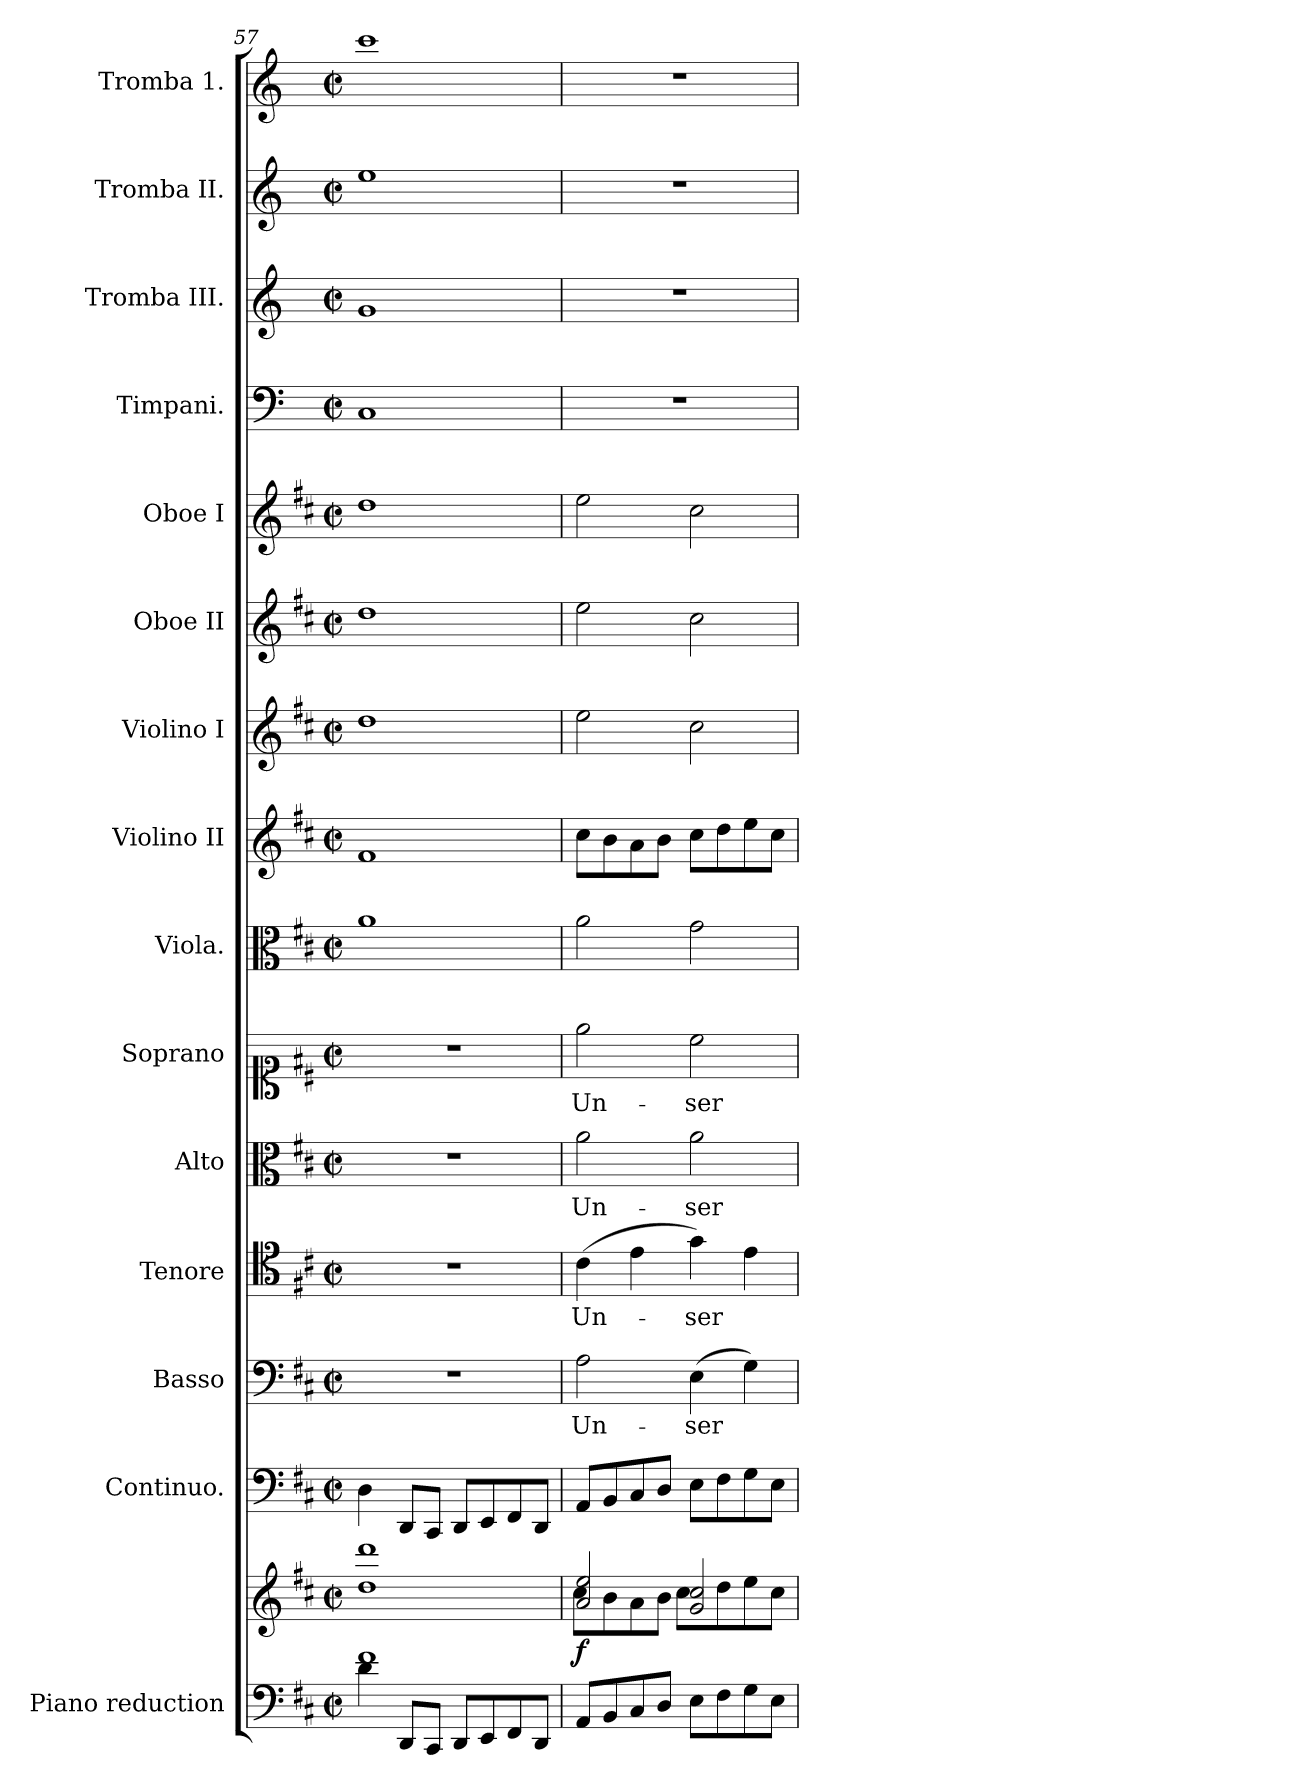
**kern	**kern	**dynam	**kern	**kern	**text	**kern	**text	**kern	**text	**kern	**text	**kern	**kern	**kern	**kern	**kern	**kern	**kern	**kern	**kern
*part15	*part15	*part15	*part14	*part13	*part13	*part12	*part12	*part11	*part11	*part10	*part10	*part9	*part8	*part7	*part6	*part5	*part4	*part3	*part2	*part1
*staff16	*staff15	*staff15/16	*staff14	*staff13	*staff13	*staff12	*staff12	*staff11	*staff11	*staff10	*staff10	*staff9	*staff8	*staff7	*staff6	*staff5	*staff4	*staff3	*staff2	*staff1
*I"Piano reduction	*	*	*I"Continuo.	*I"Basso	*	*I"Tenore	*	*I"Alto	*	*I"Soprano	*	*I"Viola.	*I"Violino II	*I"Violino I	*I"Oboe II	*I"Oboe I	*I"Timpani.	*I"Tromba III.	*I"Tromba II.	*I"Tromba 1.
*I'Pno	*	*	*	*	*	*	*	*	*	*	*	*I'Vla	*	*I'Vln	*I'Ob	*I'Ob	*I'Timp	*	*	*
*clefF4	*clefG2	*	*clefF4	*clefF4	*	*clefC4	*	*clefC3	*	*clefC1	*	*clefC3	*clefG2	*clefG2	*clefG2	*clefG2	*clefF4	*clefG2	*clefG2	*clefG2
*	*	*	*	*	*	*	*	*	*	*	*	*	*	*	*	*	*ITrd-1c-2	*ITrd-1c-2	*ITrd-1c-2	*ITrd-1c-2
*k[f#c#]	*k[f#c#]	*	*k[f#c#]	*k[f#c#]	*	*k[f#c#]	*	*k[f#c#]	*	*k[f#c#]	*	*k[f#c#]	*k[f#c#]	*k[f#c#]	*k[f#c#]	*k[f#c#]	*k[f#c#]	*k[f#c#]	*k[f#c#]	*k[f#c#]
*M2/2	*M2/2	*	*M2/2	*M2/2	*	*M2/2	*	*M2/2	*	*M2/2	*	*M2/2	*M2/2	*M2/2	*M2/2	*M2/2	*M2/2	*M2/2	*M2/2	*M2/2
*met(c|)	*met(c|)	*	*met(c|)	*met(c|)	*	*met(c|)	*	*met(c|)	*	*met(c|)	*	*met(c|)	*met(c|)	*met(c|)	*met(c|)	*met(c|)	*met(c|)	*met(c|)	*met(c|)	*met(c|)
=57	=57	=57	=57	=57	=57	=57	=57	=57	=57	=57	=57	=57	=57	=57	=57	=57	=57	=57	=57	=57
*^	*	*	*	*	*	*	*	*	*	*	*	*	*	*	*	*	*	*	*	*
1f#	4d\	1dd 1ddd	.	4D\	1r	.	1r	.	1r	.	1r	.	1a	1f#	1dd	1dd	1dd	1D	1a	1ff#	1ddd
.	8DD/L	.	.	8DD/L	.	.	.	.	.	.	.	.	.	.	.	.	.	.	.	.	.
.	8CC#/J	.	.	8CC#/J	.	.	.	.	.	.	.	.	.	.	.	.	.	.	.	.	.
.	8DD/L	.	.	8DD/L	.	.	.	.	.	.	.	.	.	.	.	.	.	.	.	.	.
.	8EE/	.	.	8EE/	.	.	.	.	.	.	.	.	.	.	.	.	.	.	.	.	.
.	8FF#/	.	.	8FF#/	.	.	.	.	.	.	.	.	.	.	.	.	.	.	.	.	.
.	8DD/J	.	.	8DD/J	.	.	.	.	.	.	.	.	.	.	.	.	.	.	.	.	.
=58	=58	=58	=58	=58	=58	=58	=58	=58	=58	=58	=58	=58	=58	=58	=58	=58	=58	=58	=58	=58	=58
*	*	*^	*	*	*	*	*	*	*	*	*	*	*	*	*	*	*	*	*	*	*
!	!	!	!	!LO:DY:b	!	!	!LO:LY:b	!	!LO:LY:b	!	!LO:LY:b	!	!LO:LY:b	!	!	!	!	!	!	!	!	!
*v	*v	*	*	*	*	*	*	*	*	*	*	*	*	*	*	*	*	*	*	*	*	*
8AA/L	2a/ 2ee/	8cc#\L	f	8AA/L	2A\	Un-	(>4c#\	Un-	2a\	Un-	2ee\	Un-	2a\	8cc#\L	2ee\	2ee\	2ee\	1r	1r	1r	1r
8BB/	.	8b\	.	8BB/	.	.	.	.	.	.	.	.	.	8b\	.	.	.	.	.	.	.
8C#/	.	8a\	.	8C#/	.	.	4e\	.	.	.	.	.	.	8a\	.	.	.	.	.	.	.
8D/J	.	8b\J	.	8D/J	.	.	.	.	.	.	.	.	.	8b\J	.	.	.	.	.	.	.
!	!	!	!	!	!	!LO:LY:b	!	!LO:LY:b	!	!LO:LY:b	!	!LO:LY:b	!	!	!	!	!	!	!	!	!
8E\L	2g/ 2cc#/	8cc#\L	.	8E\L	(>4E\	-ser	4g\)	-ser	2a\	-ser	2cc#\	-ser	2g\	8cc#\L	2cc#\	2cc#\	2cc#\	.	.	.	.
8F#\	.	8dd\	.	8F#\	.	.	.	.	.	.	.	.	.	8dd\	.	.	.	.	.	.	.
8G\	.	8ee\	.	8G\	4G\)	.	4e\	.	.	.	.	.	.	8ee\	.	.	.	.	.	.	.
8E\J	.	8cc#\J	.	8E\J	.	.	.	.	.	.	.	.	.	8cc#\J	.	.	.	.	.	.	.
*	*v	*v	*	*	*	*	*	*	*	*	*	*	*	*	*	*	*	*	*	*	*
=	=	=	=	=	=	=	=	=	=	=	=	=	=	=	=	=	=	=	=	=
*-	*-	*-	*-	*-	*-	*-	*-	*-	*-	*-	*-	*-	*-	*-	*-	*-	*-	*-	*-	*-
